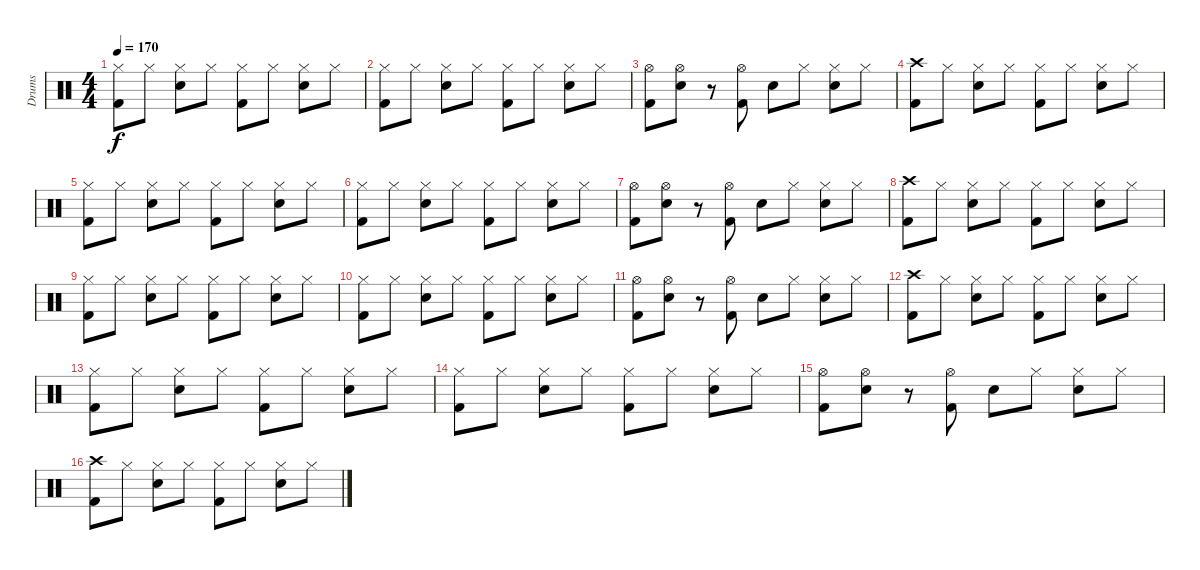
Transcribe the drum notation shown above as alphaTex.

\track ("Drums" "Drums") {instrument percussion}
\staff {score}
\articulation defaults
\ts (4 4)
\tempo 170
\clef neutral
\ks c
("Hi-Hat (closed)" "Kick (hit) 2").8{dy f} "Hi-Hat (closed)".8 ("Hi-Hat (closed)" "Snare (hit) 2").8 "Hi-Hat (closed)".8 ("Hi-Hat (closed)" "Kick (hit) 2").8 "Hi-Hat (closed)".8 ("Hi-Hat (closed)" "Snare (hit) 2").8 "Hi-Hat (closed)".8 |
("Hi-Hat (closed)" "Kick (hit) 2").8 "Hi-Hat (closed)".8 ("Hi-Hat (closed)" "Snare (hit) 2").8 "Hi-Hat (closed)".8 ("Hi-Hat (closed)" "Kick (hit) 2").8 "Hi-Hat (closed)".8 ("Hi-Hat (closed)" "Snare (hit) 2").8 "Hi-Hat (closed)".8 |
("Hi-Hat (open)" "Kick (hit) 2").8 ("Hi-Hat (open)" "Snare (hit) 2").8 r.8 ("Hi-Hat (open)" "Kick (hit) 2").8 "Snare (hit) 2".8 "Hi-Hat (closed)".8 ("Hi-Hat (closed)" "Snare (hit) 2").8 "Hi-Hat (closed)".8 |
("Crash high (hit)" "Kick (hit) 2").8 "Hi-Hat (closed)".8 ("Hi-Hat (closed)" "Snare (hit) 2").8 "Hi-Hat (closed)".8 ("Hi-Hat (closed)" "Kick (hit) 2").8 "Hi-Hat (closed)".8 ("Hi-Hat (closed)" "Snare (hit) 2").8 "Hi-Hat (closed)".8 |
("Hi-Hat (closed)" "Kick (hit) 2").8 "Hi-Hat (closed)".8 ("Hi-Hat (closed)" "Snare (hit) 2").8 "Hi-Hat (closed)".8 ("Hi-Hat (closed)" "Kick (hit) 2").8 "Hi-Hat (closed)".8 ("Hi-Hat (closed)" "Snare (hit) 2").8 "Hi-Hat (closed)".8 |
("Hi-Hat (closed)" "Kick (hit) 2").8 "Hi-Hat (closed)".8 ("Hi-Hat (closed)" "Snare (hit) 2").8 "Hi-Hat (closed)".8 ("Hi-Hat (closed)" "Kick (hit) 2").8 "Hi-Hat (closed)".8 ("Hi-Hat (closed)" "Snare (hit) 2").8 "Hi-Hat (closed)".8 |
("Hi-Hat (open)" "Kick (hit) 2").8 ("Hi-Hat (open)" "Snare (hit) 2").8 r.8 ("Hi-Hat (open)" "Kick (hit) 2").8 "Snare (hit) 2".8 "Hi-Hat (closed)".8 ("Hi-Hat (closed)" "Snare (hit) 2").8 "Hi-Hat (closed)".8 |
("Crash high (hit)" "Kick (hit) 2").8 "Hi-Hat (closed)".8 ("Hi-Hat (closed)" "Snare (hit) 2").8 "Hi-Hat (closed)".8 ("Hi-Hat (closed)" "Kick (hit) 2").8 "Hi-Hat (closed)".8 ("Hi-Hat (closed)" "Snare (hit) 2").8 "Hi-Hat (closed)".8 |
("Hi-Hat (closed)" "Kick (hit) 2").8 "Hi-Hat (closed)".8 ("Hi-Hat (closed)" "Snare (hit) 2").8 "Hi-Hat (closed)".8 ("Hi-Hat (closed)" "Kick (hit) 2").8 "Hi-Hat (closed)".8 ("Hi-Hat (closed)" "Snare (hit) 2").8 "Hi-Hat (closed)".8 |
("Hi-Hat (closed)" "Kick (hit) 2").8 "Hi-Hat (closed)".8 ("Hi-Hat (closed)" "Snare (hit) 2").8 "Hi-Hat (closed)".8 ("Hi-Hat (closed)" "Kick (hit) 2").8 "Hi-Hat (closed)".8 ("Hi-Hat (closed)" "Snare (hit) 2").8 "Hi-Hat (closed)".8 |
("Hi-Hat (open)" "Kick (hit) 2").8 ("Hi-Hat (open)" "Snare (hit) 2").8 r.8 ("Hi-Hat (open)" "Kick (hit) 2").8 "Snare (hit) 2".8 "Hi-Hat (closed)".8 ("Hi-Hat (closed)" "Snare (hit) 2").8 "Hi-Hat (closed)".8 |
("Crash high (hit)" "Kick (hit) 2").8 "Hi-Hat (closed)".8 ("Hi-Hat (closed)" "Snare (hit) 2").8 "Hi-Hat (closed)".8 ("Hi-Hat (closed)" "Kick (hit) 2").8 "Hi-Hat (closed)".8 ("Hi-Hat (closed)" "Snare (hit) 2").8 "Hi-Hat (closed)".8 |
("Hi-Hat (closed)" "Kick (hit) 2").8 "Hi-Hat (closed)".8 ("Hi-Hat (closed)" "Snare (hit) 2").8 "Hi-Hat (closed)".8 ("Hi-Hat (closed)" "Kick (hit) 2").8 "Hi-Hat (closed)".8 ("Hi-Hat (closed)" "Snare (hit) 2").8 "Hi-Hat (closed)".8 |
("Hi-Hat (closed)" "Kick (hit) 2").8 "Hi-Hat (closed)".8 ("Hi-Hat (closed)" "Snare (hit) 2").8 "Hi-Hat (closed)".8 ("Hi-Hat (closed)" "Kick (hit) 2").8 "Hi-Hat (closed)".8 ("Hi-Hat (closed)" "Snare (hit) 2").8 "Hi-Hat (closed)".8 |
("Hi-Hat (open)" "Kick (hit) 2").8 ("Hi-Hat (open)" "Snare (hit) 2").8 r.8 ("Hi-Hat (open)" "Kick (hit) 2").8 "Snare (hit) 2".8 "Hi-Hat (closed)".8 ("Hi-Hat (closed)" "Snare (hit) 2").8 "Hi-Hat (closed)".8 |
("Crash high (hit)" "Kick (hit) 2").8 "Hi-Hat (closed)".8 ("Hi-Hat (closed)" "Snare (hit) 2").8 "Hi-Hat (closed)".8 ("Hi-Hat (closed)" "Kick (hit) 2").8 "Hi-Hat (closed)".8 ("Hi-Hat (closed)" "Snare (hit) 2").8 "Hi-Hat (closed)".8
